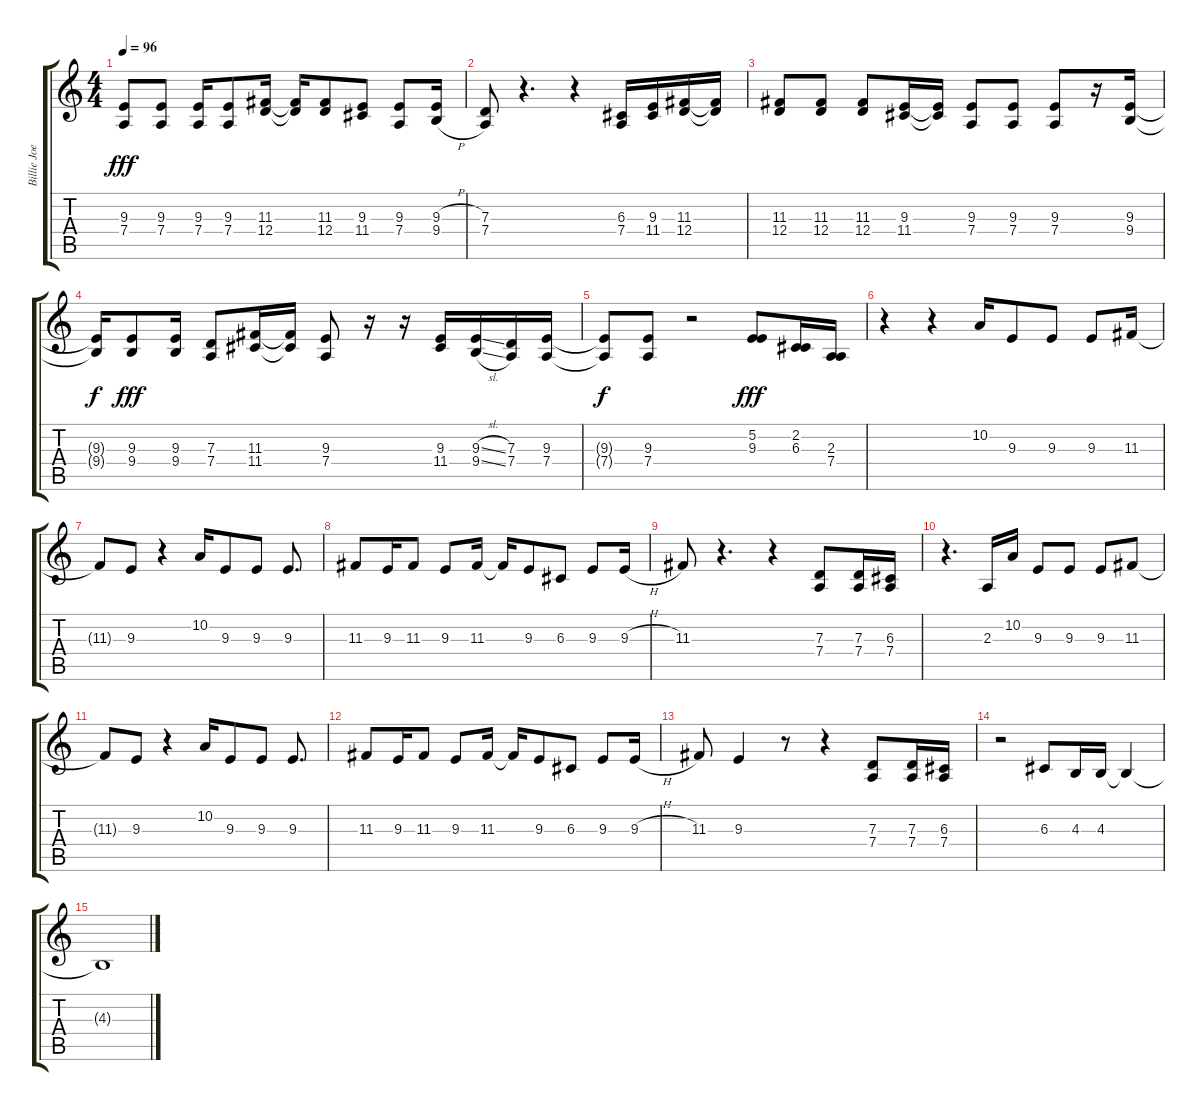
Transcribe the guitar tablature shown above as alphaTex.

\track ("Billie Joe Armstrong (Voice)" "Billie Joe") {instrument lead6voice}
\staff {score tabs}
\tuning (E4 B3 G3 D3 A2 E2) {hide}
\ts (4 4)
\tempo 96
\clef g2
\ks c
(9.3 7.4).8{dy fff} (9.3 7.4).8 (9.3 7.4).16 (9.3 7.4).8 (11.3 12.4).16 (11.3{t} 12.4{t}).16 (11.3 12.4).8 (9.3 11.4).8 (9.3 7.4).8 (9.3{h} 9.4{h}).16 |
(7.3 7.4).8 r.4{d} r.4 (6.3 7.4).16 (9.3 11.4).16 (11.3 12.4).16 (11.3{t} 12.4{t}).16 |
(11.3 12.4).8 (11.3 12.4).8 (11.3 12.4).8 (9.3 11.4).16 (9.3{t} 11.4{t}).16 (9.3 7.4).8 (9.3 7.4).8 (9.3 7.4).8 r.16 (9.3 9.4).16 |
(9.3{t} 9.4{t}).16{dy f} (9.3 9.4).8{dy fff} (9.3 9.4).16 (7.3 7.4).8 (11.3 11.4).16 (11.3{t} 11.4{t}).16 (9.3 7.4).8 r.16 r.16 (9.3 11.4).16 (9.3{sl} 9.4{sl}).16 (7.3 7.4).16 (9.3 7.4).16 |
(9.3{t} 7.4{t}).8{dy f} (9.3 7.4).8 r.2 (5.2 9.3).8{dy fff} (2.2 6.3).16 (2.3 7.4).16 |
r.4 r.4 10.2.16 9.3.8 9.3.8 9.3.8 11.3.16 |
11.3{t}.8 9.3.8 r.4 10.2.16 9.3.8 9.3.8 9.3.8{d} |
11.3.8 9.3.16 11.3.8 9.3.8 11.3.16 11.3{t}.16 9.3.8 6.3.8 9.3.8 9.3{h}.16 |
11.3.8 r.4{d} r.4 (7.3 7.4).8 (7.3 7.4).16 (6.3 7.4).16 |
r.4{d} 2.3.16 10.2.16 9.3.8 9.3.8 9.3.8 11.3.8 |
11.3{t}.8 9.3.8 r.4 10.2.16 9.3.8 9.3.8 9.3.8{d} |
11.3.8 9.3.16 11.3.8 9.3.8 11.3.16 11.3{t}.16 9.3.8 6.3.8 9.3.8 9.3{h}.16 |
11.3.8 9.3.4 r.8 r.4 (7.3 7.4).8 (7.3 7.4).16 (6.3 7.4).16 |
r.2 6.3.8 4.3.16 4.3.16 4.3{t}.4 |
4.3{t}.1{volume 6}
